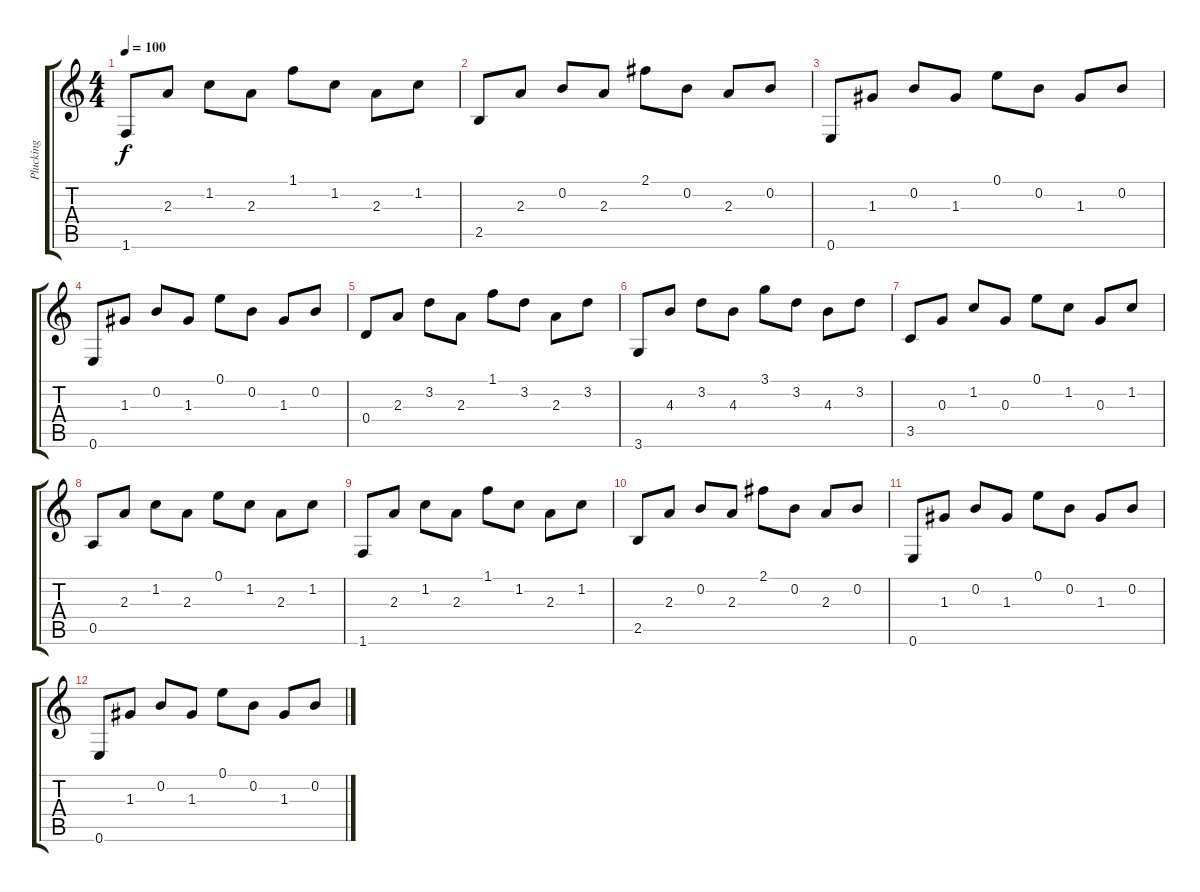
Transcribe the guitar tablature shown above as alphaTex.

\track ("Plucking" "Plucking") {instrument acousticguitarnylon}
\staff {score tabs}
\tuning (E4 B3 G3 D3 A2 E2) {hide}
\ts (4 4)
\tempo 100
\clef g2
\ks c
1.6.8{dy f} 2.3.8 1.2.8 2.3.8 1.1.8 1.2.8 2.3.8 1.2.8 |
2.5.8 2.3.8 0.2.8 2.3.8 2.1.8 0.2.8 2.3.8 0.2.8 |
0.6.8 1.3.8 0.2.8 1.3.8 0.1.8 0.2.8 1.3.8 0.2.8 |
0.6.8 1.3.8 0.2.8 1.3.8 0.1.8 0.2.8 1.3.8 0.2.8 |
0.4.8 2.3.8 3.2.8 2.3.8 1.1.8 3.2.8 2.3.8 3.2.8 |
3.6.8 4.3.8 3.2.8 4.3.8 3.1.8 3.2.8 4.3.8 3.2.8 |
3.5.8 0.3.8 1.2.8 0.3.8 0.1.8 1.2.8 0.3.8 1.2.8 |
0.5.8 2.3.8 1.2.8 2.3.8 0.1.8 1.2.8 2.3.8 1.2.8 |
1.6.8 2.3.8 1.2.8 2.3.8 1.1.8 1.2.8 2.3.8 1.2.8 |
2.5.8 2.3.8 0.2.8 2.3.8 2.1.8 0.2.8 2.3.8 0.2.8 |
0.6.8 1.3.8 0.2.8 1.3.8 0.1.8 0.2.8 1.3.8 0.2.8 |
0.6.8 1.3.8 0.2.8 1.3.8 0.1.8 0.2.8 1.3.8 0.2.8
